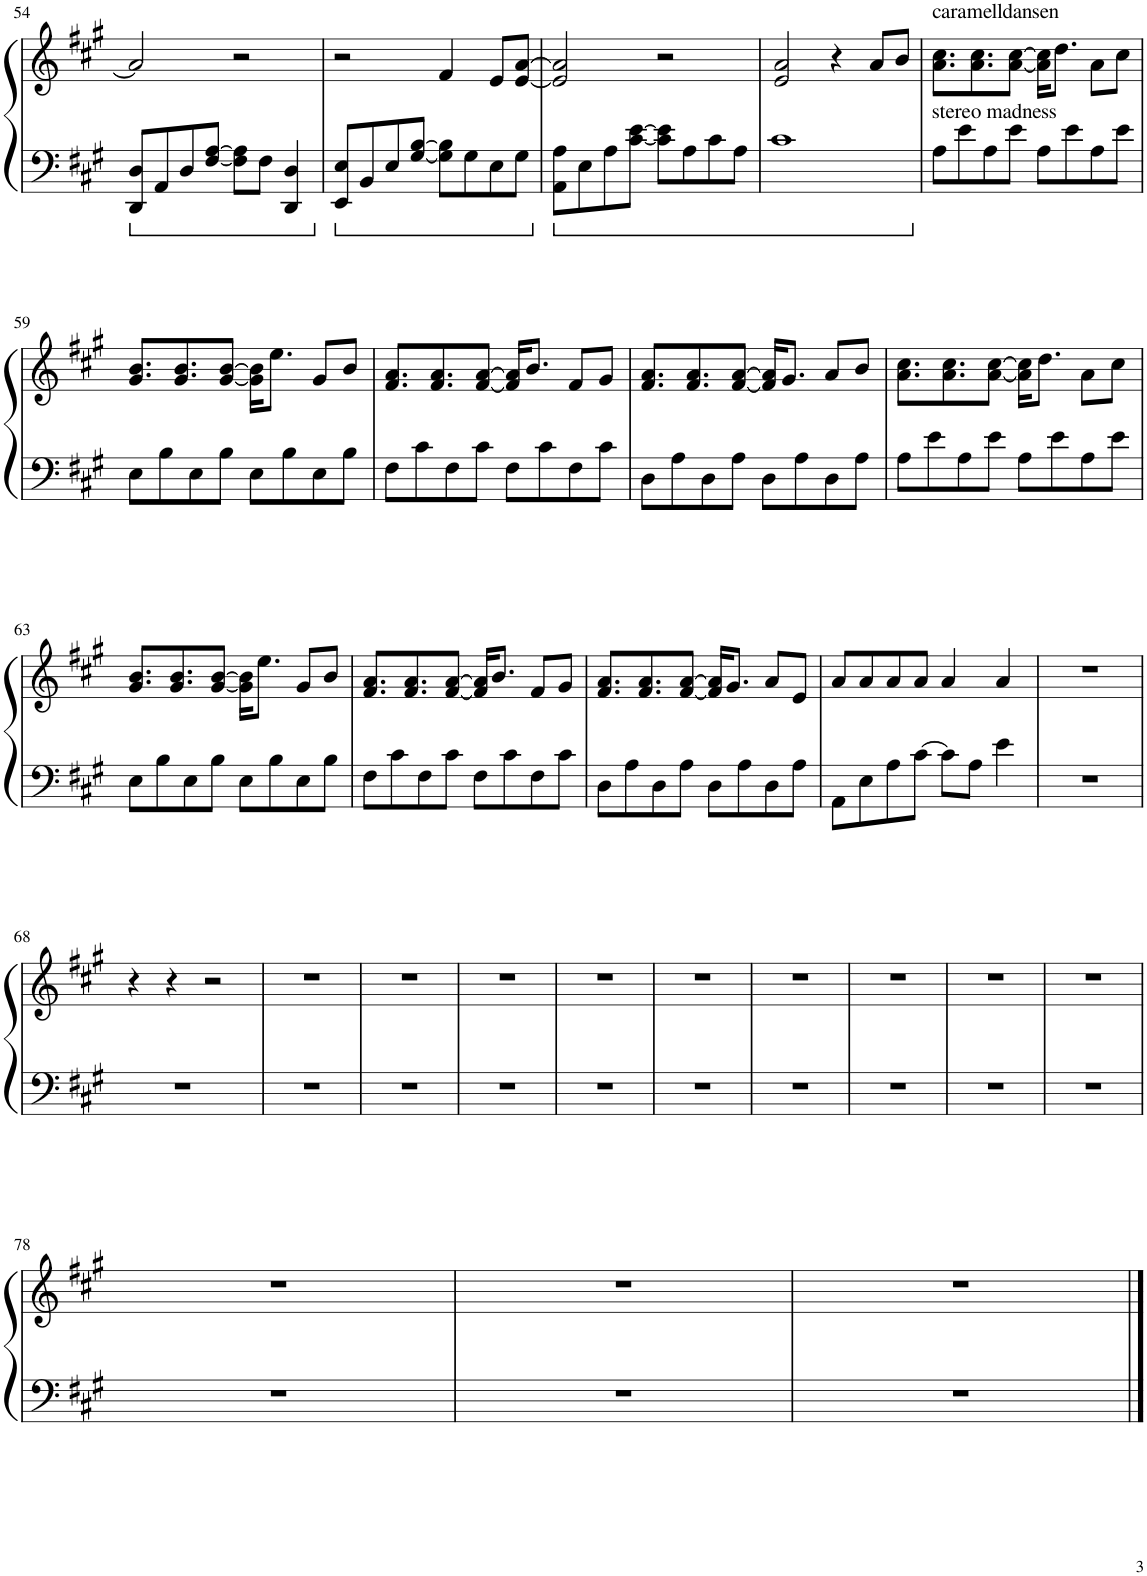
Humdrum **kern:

**kern	**kern
*part1	*part1
*staff2	*staff1
*I"Piano	*
*I'Pno.	*
!!LO:PB:g=z
*clefF4	*clefG2
*k[f#c#g#]	*k[f#c#g#]
*M4/4	*M4/4
=54	=54
8DD/ 8D/L	2a/]
8AA/	.
8D/	.
[8F#/ [8A/J	.
8F#\] 8A\]L	2r
8F#\J	.
4DD/ 4D/	.
=55	=55
8EE/ 8E/L	2r
8BB/	.
8E/	.
[8G#/ [8B/J	.
8G#\] 8B\]L	4f#/
8G#\	.
8E\	8e/L
8G#\J	[8e/ [8a/J
=56	=56
8AA\ 8A\L	2e/] 2a/]
8E\	.
8A\	.
[8c#\ [8e\J	.
8c#\] 8e\]L	2r
8A\	.
8c#\	.
8A\J	.
=57	=57
1c#	2e/ 2a/
.	4r
.	8a/L
.	8b/J
=58	=58
!	!LO:TX:a:t=caramelldansen
!LO:TX:a:t=stereo madness	!
8A\L	8.a\ 8.cc#\L
8e\	.
.	8.a\ 8.cc#\
8A\	.
8e\J	[8a\ [8cc#\J
8A\L	16a\] 16cc#\]KL
.	8.dd\J
8e\	.
8A\	8a\L
8e\J	8cc#\J
!!LO:LB:g=z
=59	=59
8E\L	8.g#/ 8.b/L
8B\	.
.	8.g#/ 8.b/
8E\	.
8B\J	[8g#/ [8b/J
8E\L	16g#\] 16b\]KL
.	8.ee\J
8B\	.
8E\	8g#/L
8B\J	8b/J
=60	=60
8F#\L	8.f#/ 8.a/L
8c#\	.
.	8.f#/ 8.a/
8F#\	.
8c#\J	[8f#/ [8a/J
8F#\L	16f#/] 16a/]KL
.	8.b/J
8c#\	.
8F#\	8f#/L
8c#\J	8g#/J
=61	=61
8D\L	8.f#/ 8.a/L
8A\	.
.	8.f#/ 8.a/
8D\	.
8A\J	[8f#/ [8a/J
8D\L	16f#/] 16a/]KL
.	8.g#/J
8A\	.
8D\	8a/L
8A\J	8b/J
=62	=62
8A\L	8.a\ 8.cc#\L
8e\	.
.	8.a\ 8.cc#\
8A\	.
8e\J	[8a\ [8cc#\J
8A\L	16a\] 16cc#\]KL
.	8.dd\J
8e\	.
8A\	8a\L
8e\J	8cc#\J
!!LO:LB:g=z
=63	=63
8E\L	8.g#/ 8.b/L
8B\	.
.	8.g#/ 8.b/
8E\	.
8B\J	[8g#/ [8b/J
8E\L	16g#\] 16b\]KL
.	8.ee\J
8B\	.
8E\	8g#/L
8B\J	8b/J
=64	=64
8F#\L	8.f#/ 8.a/L
8c#\	.
.	8.f#/ 8.a/
8F#\	.
8c#\J	[8f#/ [8a/J
8F#\L	16f#/] 16a/]KL
.	8.b/J
8c#\	.
8F#\	8f#/L
8c#\J	8g#/J
=65	=65
8D\L	8.f#/ 8.a/L
8A\	.
.	8.f#/ 8.a/
8D\	.
8A\J	[8f#/ [8a/J
8D\L	16f#/] 16a/]KL
.	8.g#/J
8A\	.
8D\	8a/L
8A\J	8e/J
=66	=66
8AA\L	8a/L
8E\	8a/
8A\	8a/
[8c#\J	8a/J
8c#\L]	4a/
8A\J	.
4e\	4a/
=67	=67
1r	1r
!!LO:LB:g=z
=68	=68
1r	4r
.	4r
.	2r
=69	=69
1r	1r
=70	=70
1r	1r
=71	=71
1r	1r
=72	=72
1r	1r
=73	=73
1r	1r
=74	=74
1r	1r
=75	=75
1r	1r
=76	=76
1r	1r
=77	=77
1r	1r
!!LO:LB:g=z
=78	=78
1r	1r
=79	=79
1r	1r
=80	=80
1r	1r
==	==
*-	*-
